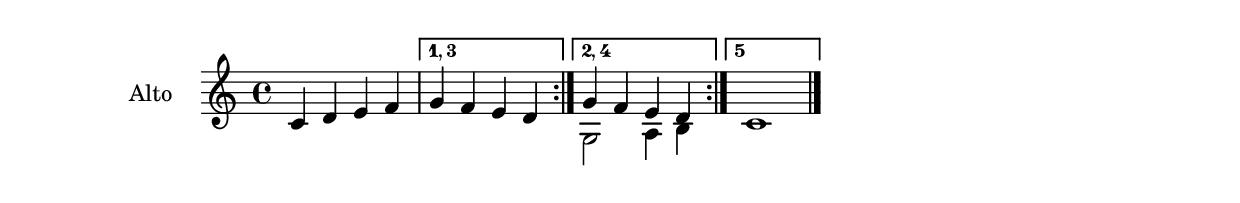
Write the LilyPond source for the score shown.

\version "2.24.1"
\header {
    title = ""
    subtitle = ""
    composer = ""
}

DSfine = {
  \once \override Score.RehearsalMark #'break-visibility = #'#(#t #t #f)
  \once \override Score.RehearsalMark.self-alignment-X = #RIGHT
  \mark \markup { \small "D.S. al fine" }
}

DCfine = {
  \once \override Score.RehearsalMark #'break-visibility = #'#(#t #t #f)
  \once \override Score.RehearsalMark.self-alignment-X = #RIGHT
  \mark \markup { \small "D.C. al fine" }
}

DCcoda = {
  \once \override Score.RehearsalMark #'break-visibility = #'#(#t #t #f)
  \once \override Score.RehearsalMark.self-alignment-X = #RIGHT
  \mark \markup { \small "D.C. al coda" }
}

DScoda = {
  \once \override Score.RehearsalMark #'break-visibility = #'#(#t #t #f)
  \once \override Score.RehearsalMark.self-alignment-X = #RIGHT
  \mark \markup { \small "D.S. al coda" }
}

Fine = {
  \once \override Score.RehearsalMark #'break-visibility = #'#(#t #t #f)
  \mark \markup { \small \italic "fine" }
}

GotoCoda = {
  \once \override Score.RehearsalMark #'break-visibility = #'#(#t #t #f)
  \once \override Score.RehearsalMark.self-alignment-X = #RIGHT
  \mark \markup { \small "To Coda" \raise #0.5 \smaller \musicglyph #"scripts.coda" }
}

Coda = {
  \once \override Score.RehearsalMark #'break-visibility = #'#(#f #t #t)
  \mark \markup { " " \musicglyph #"scripts.coda" \lower #0.9 "Coda" }
}

Segno = {
  \once \override Score.RehearsalMark #'break-visibility = #'#(#f #t #t)
  \mark \markup { \small \musicglyph #"scripts.segno" }
}

\paper { left-margin = 0.75\in }

<<
\new Staff \with {
    instrumentName = "Alto "
    shortInstrumentName = "Alto "
    midiInstrument = "alto"
} {
    { c'4 d'4 e'4 f'4 }
\set Score.repeatCommands = #'((volta "1, 3"))
 { g'4 f'4 e'4 d'4 }
\set Score.repeatCommands = #'((volta #f))

\bar ":|."
\set Score.repeatCommands = #'((volta "2, 4"))
 <<
\new Voice { \voiceOne g'4 f'4 e'4 d'4 }
\new Voice { \voiceTwo g2 a4 b4 }
>> \oneVoice

\set Score.repeatCommands = #'((volta #f))

\bar ":|."
\set Score.repeatCommands = #'((volta "5"))
 { c'1 }
\set Score.repeatCommands = #'((volta #f))

\bar "|."
}

>>
